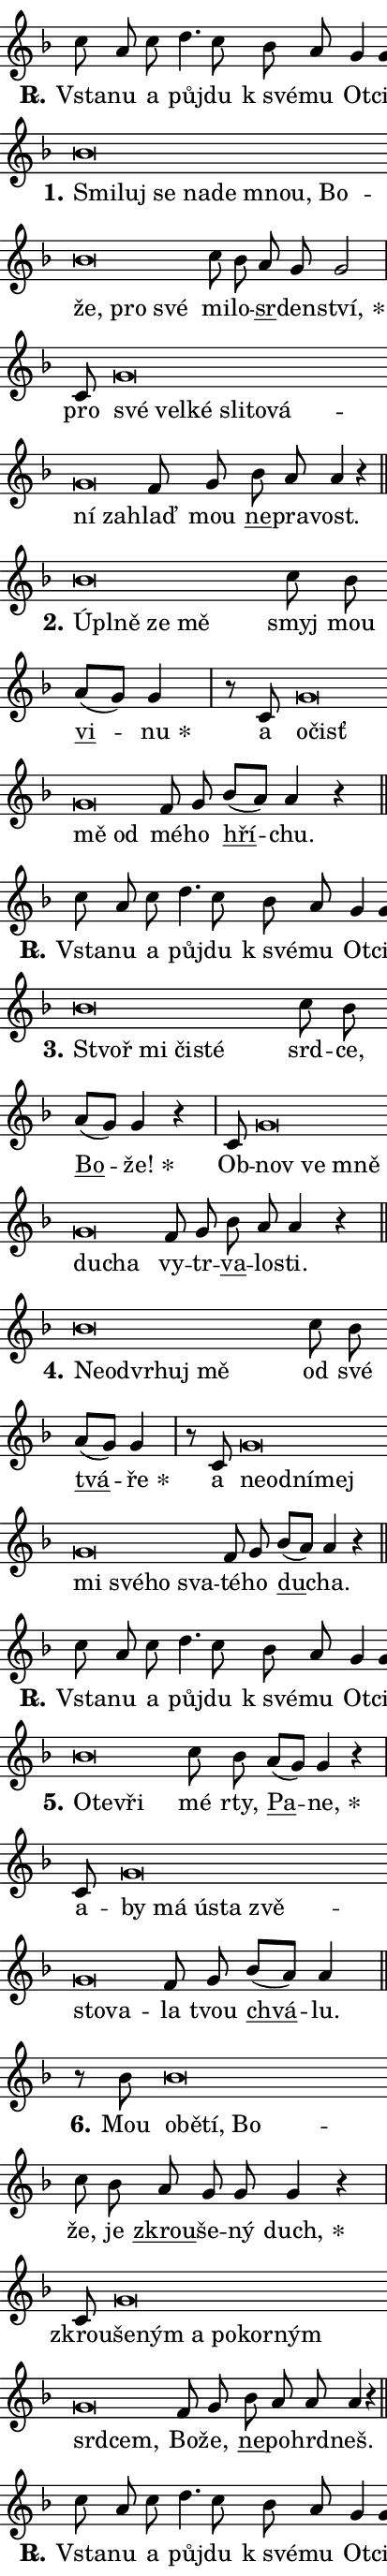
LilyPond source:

\version "2.22.1"
\header { tagline = "" }
\paper {
  indent = 0\cm
  top-margin = 0\cm
  right-margin = 0\cm
  bottom-margin = 0\cm
  left-margin = 0\cm
  paper-width = 7\cm
  page-breaking = #ly:one-page-breaking
  system-system-spacing.basic-distance = #11
  score-system-spacing.basic-distance = #11
  ragged-last = ##f
}


%% Author: Thomas Morley
%% https://lists.gnu.org/archive/html/lilypond-user/2020-05/msg00002.html
#(define (line-position grob)
"Returns position of @var[grob} in current system:
   @code{'start}, if at first time-step
   @code{'end}, if at last time-step
   @code{'middle} otherwise
"
  (let* ((col (ly:item-get-column grob))
         (ln (ly:grob-object col 'left-neighbor))
         (rn (ly:grob-object col 'right-neighbor))
         (col-to-check-left (if (ly:grob? ln) ln col))
         (col-to-check-right (if (ly:grob? rn) rn col))
         (break-dir-left
           (and
             (ly:grob-property col-to-check-left 'non-musical #f)
             (ly:item-break-dir col-to-check-left)))
         (break-dir-right
           (and
             (ly:grob-property col-to-check-right 'non-musical #f)
             (ly:item-break-dir col-to-check-right))))
        (cond ((eqv? 1 break-dir-left) 'start)
              ((eqv? -1 break-dir-right) 'end)
              (else 'middle))))

#(define (tranparent-at-line-position vctor)
  (lambda (grob)
  "Relying on @code{line-position} select the relevant enry from @var{vctor}.
Used to determine transparency,"
    (case (line-position grob)
      ((end) (not (vector-ref vctor 0)))
      ((middle) (not (vector-ref vctor 1)))
      ((start) (not (vector-ref vctor 2))))))

noteHeadBreakVisibility =
#(define-music-function (break-visibility)(vector?)
"Makes @code{NoteHead}s transparent relying on @var{break-visibility}"
#{
  \override NoteHead.transparent =
    #(tranparent-at-line-position break-visibility)
#})

#(define delete-ledgers-for-transparent-note-heads
  (lambda (grob)
    "Reads whether a @code{NoteHead} is transparent.
If so this @code{NoteHead} is removed from @code{'note-heads} from
@var{grob}, which is supposed to be @code{LedgerLineSpanner}.
As a result ledgers are not printed for this @code{NoteHead}"
    (let* ((nhds-array (ly:grob-object grob 'note-heads))
           (nhds-list
             (if (ly:grob-array? nhds-array)
                 (ly:grob-array->list nhds-array)
                 '()))
           ;; Relies on the transparent-property being done before
           ;; Staff.LedgerLineSpanner.after-line-breaking is executed.
           ;; This is fragile ...
           (to-keep
             (remove
               (lambda (nhd)
                 (ly:grob-property nhd 'transparent #f))
               nhds-list)))
      ;; TODO find a better method to iterate over grob-arrays, similiar
      ;; to filter/remove etc for lists
      ;; For now rebuilt from scratch
      (set! (ly:grob-object grob 'note-heads)  '())
      (for-each
        (lambda (nhd)
          (ly:pointer-group-interface::add-grob grob 'note-heads nhd))
        to-keep))))

hideNotes = {
  \noteHeadBreakVisibility #begin-of-line-visible
}
unHideNotes = {
  \noteHeadBreakVisibility #all-visible
}

% work-around for resetting accidentals
% https://lilypond.org/doc/v2.23/Documentation/notation/displaying-rhythms#unmetered-music
cadenzaMeasure = {
  \cadenzaOff
  \partial 1024 s1024
  \cadenzaOn
}

#(define-markup-command (accent layout props text) (markup?)
  "Underline accented syllable"
  (interpret-markup layout props
    #{\markup \override #'(offset . 4.3) \underline { #text }#}))

responsum = \markup \concat {
  "R" \hspace #-1.05 \path #0.1 #'((moveto 0 0.07) (lineto 0.9 0.8)) \hspace #0.05 "."
}

\layout {
    \context {
        \Staff
        \remove "Time_signature_engraver"
        \override LedgerLineSpanner.after-line-breaking = #delete-ledgers-for-transparent-note-heads
    }
    \context {
        \Voice {
            \override NoteHead.output-attributes = #'((class . "notehead"))
            \override Hairpin.height = #0.55
        }
    }
    \context {
        \Lyrics {
            \override StanzaNumber.output-attributes = #'((class . "stanzanumber"))
            \override LyricSpace.minimum-distance = #0.9
            \override LyricText.font-name = #"TeX Gyre Schola"
            \override LyricText.font-size = 1
            \override StanzaNumber.font-name = #"TeX Gyre Schola Bold"
            \override StanzaNumber.font-size = 1
        }
    }
}

% magnetic-lyrics.ily
%
%   written by
%     Jean Abou Samra <jean@abou-samra.fr>
%     Werner Lemberg <wl@gnu.org>
%
%   adapted by
%     Jiri Hon <jiri.hon@gmail.com>
%
% Version 2022-Apr-15

% https://www.mail-archive.com/lilypond-user@gnu.org/msg149350.html

#(define (Left_hyphen_pointer_engraver context)
   "Collect syllable-hyphen-syllable occurrences in lyrics and store
them in properties.  This engraver only looks to the left.  For
example, if the lyrics input is @code{foo -- bar}, it does the
following.

@itemize @bullet
@item
Set the @code{text} property of the @code{LyricHyphen} grob between
@q{foo} and @q{bar} to @code{foo}.

@item
Set the @code{left-hyphen} property of the @code{LyricText} grob with
text @q{foo} to the @code{LyricHyphen} grob between @q{foo} and
@q{bar}.
@end itemize

Use this auxiliary engraver in combination with the
@code{lyric-@/text::@/apply-@/magnetic-@/offset!} hook."
   (let ((hyphen #f)
         (text #f))
     (make-engraver
      (acknowledgers
       ((lyric-syllable-interface engraver grob source-engraver)
        (set! text grob)))
      (end-acknowledgers
       ((lyric-hyphen-interface engraver grob source-engraver)
        ;(when (not (grob::has-interface grob 'lyric-space-interface))
          (set! hyphen grob)));)
      ((stop-translation-timestep engraver)
       (when (and text hyphen)
         (ly:grob-set-object! text 'left-hyphen hyphen))
       (set! text #f)
       (set! hyphen #f)))))

#(define (lyric-text::apply-magnetic-offset! grob)
   "If the space between two syllables is less than the value in
property @code{LyricText@/.details@/.squash-threshold}, move the right
syllable to the left so that it gets concatenated with the left
syllable.

Use this function as a hook for
@code{LyricText@/.after-@/line-@/breaking} if the
@code{Left_@/hyphen_@/pointer_@/engraver} is active."
   (let ((hyphen (ly:grob-object grob 'left-hyphen #f)))
     (when hyphen
       (let ((left-text (ly:spanner-bound hyphen LEFT)))
         (when (grob::has-interface left-text 'lyric-syllable-interface)
           (let* ((common (ly:grob-common-refpoint grob left-text X))
                  (this-x-ext (ly:grob-extent grob common X))
                  (left-x-ext
                   (begin
                     ;; Trigger magnetism for left-text.
                     (ly:grob-property left-text 'after-line-breaking)
                     (ly:grob-extent left-text common X)))
                  ;; `delta` is the gap width between two syllables.
                  (delta (- (interval-start this-x-ext)
                            (interval-end left-x-ext)))
                  (details (ly:grob-property grob 'details))
                  (threshold (assoc-get 'squash-threshold details 0.2)))
             (when (< delta threshold)
               (let* (;; We have to manipulate the input text so that
                      ;; ligatures crossing syllable boundaries are not
                      ;; disabled.  For languages based on the Latin
                      ;; script this is essentially a beautification.
                      ;; However, for non-Western scripts it can be a
                      ;; necessity.
                      (lt (ly:grob-property left-text 'text))
                      (rt (ly:grob-property grob 'text))
                      (is-space (grob::has-interface hyphen 'lyric-space-interface))
                      (space (if is-space " " ""))
                      (space-markup (grob-interpret-markup grob " "))
                      (space-size (interval-length (ly:stencil-extent space-markup X)))
                      (extra-delta (if is-space space-size 0))
                      ;; Append new syllable.
                      (ltrt-space (if (and (string? lt) (string? rt))
                                (string-append lt space rt)
                                (make-concat-markup (list lt space rt))))
                      ;; Right-align `ltrt` to the right side.
                      (ltrt-space-markup (grob-interpret-markup
                               grob
                               (make-translate-markup
                                (cons (interval-length this-x-ext) 0)
                                (make-right-align-markup ltrt-space)))))
                 (begin
                   ;; Don't print `left-text`.
                   (ly:grob-set-property! left-text 'stencil #f)
                   ;; Set text and stencil (which holds all collected
                   ;; syllables so far) and shift it to the left.
                   (ly:grob-set-property! grob 'text ltrt-space)
                   (ly:grob-set-property! grob 'stencil ltrt-space-markup)
                   (ly:grob-translate-axis! grob (- (- delta extra-delta)) X))))))))))


#(define (lyric-hyphen::displace-bounds-first grob)
   ;; Make very sure this callback isn't triggered too early.
   (let ((left (ly:spanner-bound grob LEFT))
         (right (ly:spanner-bound grob RIGHT)))
     (ly:grob-property left 'after-line-breaking)
     (ly:grob-property right 'after-line-breaking)
     (ly:lyric-hyphen::print grob)))

squashThreshold = #0.4

\layout {
  \context {
    \Lyrics
    \consists #Left_hyphen_pointer_engraver
    \override LyricText.after-line-breaking =
      #lyric-text::apply-magnetic-offset!
    \override LyricHyphen.stencil = #lyric-hyphen::displace-bounds-first
    \override LyricText.details.squash-threshold = \squashThreshold
    \override LyricHyphen.minimum-distance = 0
    \override LyricHyphen.minimum-length = \squashThreshold
  }
}

squash = \override LyricText.details.squash-threshold = 9999
unSquash = \override LyricText.details.squash-threshold = \squashThreshold

left = \override LyricText.self-alignment-X = #LEFT
unLeft = \revert LyricText.self-alignment-X

starOffset = #(lambda (grob) 
                (let ((x_offset (ly:self-alignment-interface::aligned-on-x-parent grob)))
                  (if (= x_offset 0) 0 (+ x_offset 1.2))))

star = #(define-music-function (syllable)(string?)
"Append star separator at the end of a syllable"
#{
  \once \override LyricText.X-offset = #starOffset
  \lyricmode { \markup {
    #syllable
    \override #'((font-name . "TeX Gyre Schola Bold")) \hspace #0.2 \lower #0.65 \larger "*"
  } }
#})

starAccent = #(define-music-function (syllable)(string?)
"Append star separator at the end of a syllable and make accent"
#{
  \once \override LyricText.X-offset = #starOffset
  \lyricmode { \markup {
    \accent #syllable
    \override #'((font-name . "TeX Gyre Schola Bold")) \hspace #0.2 \lower #0.65 \larger "*"
  } }
#})

breath = #(define-music-function (syllable)(string?)
"Append breathing indicator at the end of a syllable"
#{
  \lyricmode { \markup { #syllable "+" } }
#})

optionalBreath = #(define-music-function (syllable)(string?)
"Append optional breathing indicator at the end of a syllable"
#{
  \lyricmode { \markup { #syllable "(+)" } }
#})


\score {
    <<
        \new Voice = "melody" { \cadenzaOn \key f \major \relative { c''8 a c d4. c8 bes a g4 g \cadenzaMeasure \bar "||" \break }
\relative { bes'\breve*1/16 \hideNotes \breve*1/16 \bar "" \breve*1/16 \bar "" \breve*1/16 \bar "" \breve*1/16 \bar "" \breve*1/16 \bar "" \breve*1/16 \bar "" \breve*1/16 \bar "" \breve*1/16 \breve*1/16 \bar "" \unHideNotes c8 bes \bar "" a g g2 \cadenzaMeasure \bar "|" c,8 g'\breve*1/16 \hideNotes \breve*1/16 \bar "" \breve*1/16 \bar "" \breve*1/16 \bar "" \breve*1/16 \bar "" \breve*1/16 \bar "" \breve*1/16 \breve*1/16 \bar "" \unHideNotes f8 g \bar "" bes a a4 r \cadenzaMeasure \bar "||" \break }
\relative { bes'\breve*1/16 \hideNotes \breve*1/16 \bar "" \breve*1/16 \breve*1/16 \bar "" \unHideNotes c8 bes \bar "" a[( g)] g4 \cadenzaMeasure \bar "|" r8 c,8 g'\breve*1/16 \hideNotes \breve*1/16 \bar "" \breve*1/16 \breve*1/16 \bar "" \unHideNotes f8 g \bar "" bes[( a)] a4 r \cadenzaMeasure \bar "||" \break }
\relative { c''8 a c d4. c8 bes a g4 g \cadenzaMeasure \bar "||" \break }
\relative { bes'\breve*1/16 \hideNotes \breve*1/16 \bar "" \breve*1/16 \breve*1/16 \bar "" \unHideNotes c8 bes \bar "" a[( g)] g4 r \cadenzaMeasure \bar "|" c,8 g'\breve*1/16 \hideNotes \breve*1/16 \bar "" \breve*1/16 \bar "" \breve*1/16 \breve*1/16 \bar "" \unHideNotes f8 g \bar "" bes a a4 r \cadenzaMeasure \bar "||" \break }
\relative { bes'\breve*1/16 \hideNotes \breve*1/16 \bar "" \breve*1/16 \bar "" \breve*1/16 \breve*1/16 \bar "" \unHideNotes c8 bes \bar "" a[( g)] g4 \cadenzaMeasure \bar "|" r8 c,8 g'\breve*1/16 \hideNotes \breve*1/16 \bar "" \breve*1/16 \bar "" \breve*1/16 \bar "" \breve*1/16 \bar "" \breve*1/16 \bar "" \breve*1/16 \breve*1/16 \bar "" \unHideNotes f8 g \bar "" bes[( a)] a4 r \cadenzaMeasure \bar "||" \break }
\relative { c''8 a c d4. c8 bes a g4 g \cadenzaMeasure \bar "||" \break }
\relative { bes'\breve*1/16 \hideNotes \breve*1/16 \breve*1/16 \bar "" \unHideNotes c8 bes \bar "" a[( g)] g4 r \cadenzaMeasure \bar "|" c,8 g'\breve*1/16 \hideNotes \breve*1/16 \bar "" \breve*1/16 \bar "" \breve*1/16 \bar "" \breve*1/16 \bar "" \breve*1/16 \breve*1/16 \bar "" \unHideNotes f8 g \bar "" bes[( a)] a4 \cadenzaMeasure \bar "||" \break }
\relative { r8 bes'8 bes\breve*1/16 \hideNotes \breve*1/16 \bar "" \breve*1/16 \breve*1/16 \bar "" \unHideNotes c8 bes \bar "" a g g g4 r \cadenzaMeasure \bar "|" c,8 g'\breve*1/16 \hideNotes \breve*1/16 \bar "" \breve*1/16 \bar "" \breve*1/16 \bar "" \breve*1/16 \bar "" \breve*1/16 \bar "" \breve*1/16 \breve*1/16 \bar "" \unHideNotes f8 g \bar "" bes a a a4 r \cadenzaMeasure \bar "||" \break }
\relative { c''8 a c d4. c8 bes a g4 g \cadenzaMeasure \bar "||" \break } \bar "|." }
        \new Lyrics \lyricsto "melody" { \lyricmode { \set stanza = \responsum
Vsta -- nu a půj -- du "k své" -- mu Ot -- ci.
\set stanza = "1."
\left Smi -- \squash luj se na -- de mnou, Bo -- že, pro své \unLeft \unSquash mi -- lo -- \markup \accent sr -- den -- \star ství, pro \left své \squash vel -- ké sli -- to -- vá -- ní za -- \unLeft \unSquash hlaď mou \markup \accent ne -- pra -- vost.
\set stanza = "2."
\left Úpl -- \squash ně ze mě \unLeft \unSquash smyj mou \markup \accent vi -- \star nu a \left o -- \squash čisť mě od \unLeft \unSquash mé -- ho \markup \accent hří -- chu.
\set stanza = \responsum
Vsta -- nu a půj -- du "k své" -- mu Ot -- ci.
\set stanza = "3."
\left Stvoř \squash mi či -- sté \unLeft \unSquash srd -- ce, \markup \accent Bo -- \star že! Ob -- \left nov \squash ve mně du -- cha \unLeft \unSquash vy -- tr -- \markup \accent va -- lo -- sti.
\set stanza = "4."
\left Ne -- \squash od -- vr -- huj mě \unLeft \unSquash od své \markup \accent tvá -- \star ře a \left ne -- \squash od -- ní -- mej mi své -- ho sva -- \unLeft \unSquash té -- ho \markup \accent du -- cha.
\set stanza = \responsum
Vsta -- nu a půj -- du "k své" -- mu Ot -- ci.
\set stanza = "5."
\left O -- \squash te -- vři \unLeft \unSquash mé rty, \markup \accent Pa -- \star ne, a -- \left by \squash má ú -- sta zvě -- sto -- va -- \unLeft \unSquash la tvou \markup \accent chvá -- lu.
\set stanza = "6."
Mou \left o -- \squash bě -- tí, Bo -- \unLeft \unSquash že, je \markup \accent zkrou -- še -- ný \star duch, zkrou -- \left še -- \squash ným a po -- kor -- ným srd -- cem, \unLeft \unSquash Bo -- že, \markup \accent ne -- po -- hrd -- neš.
\set stanza = \responsum
Vsta -- nu a půj -- du "k své" -- mu Ot -- ci. } }
    >>
    \layout {}
}
